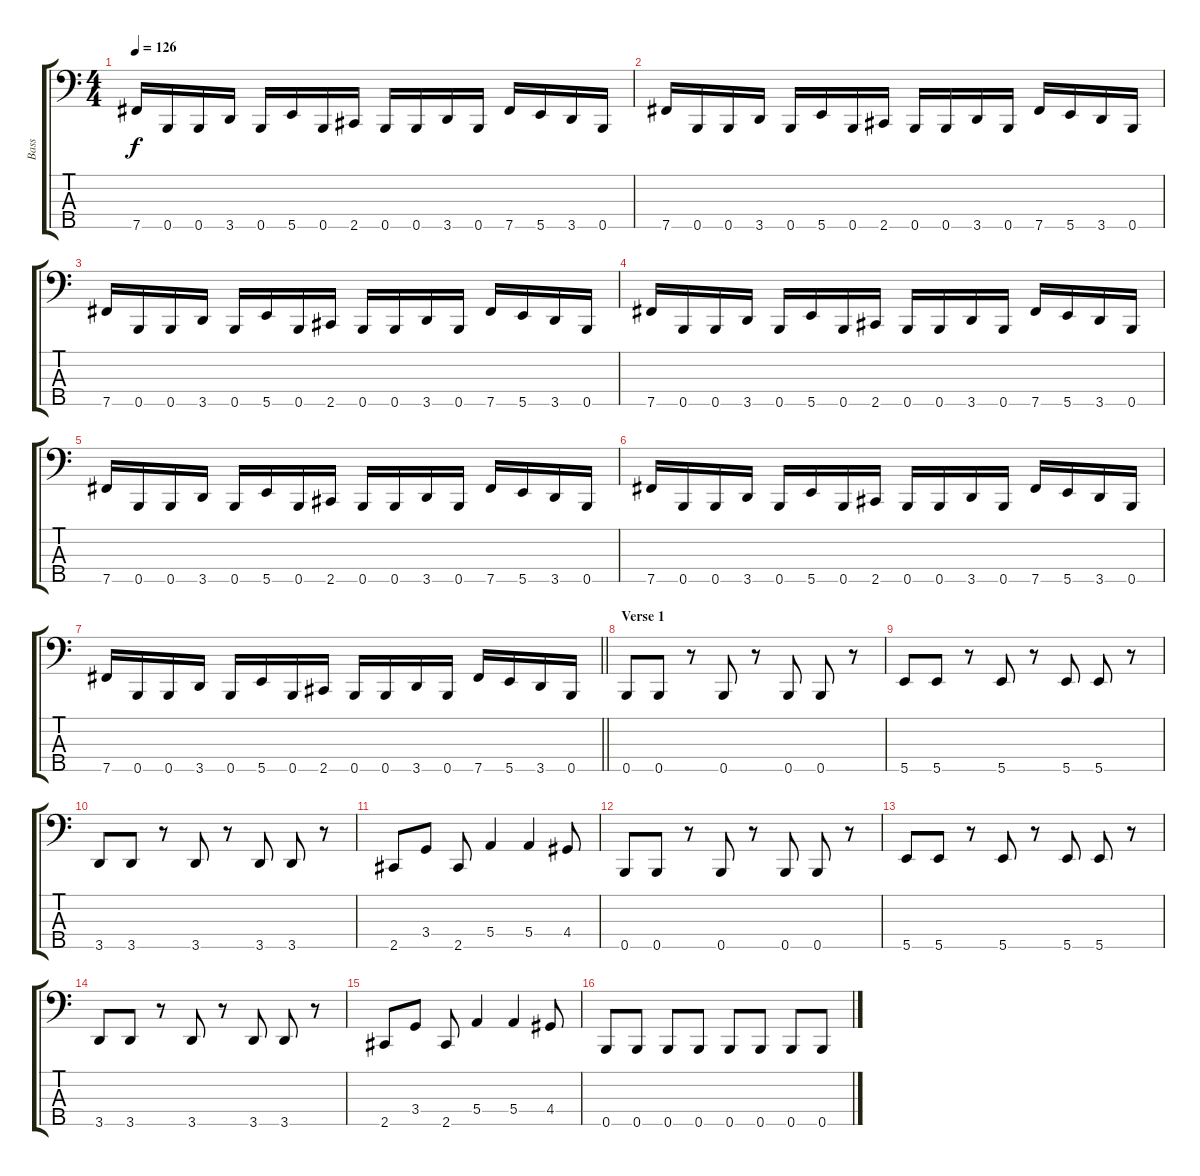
\track ("Bass" "Bass") {instrument electricbassfinger}
\staff {score tabs}
\tuning (G2 D2 A1 E1 B0) {hide}
\ts (4 4)
\tempo 126
\clef f4
\ks c
7.5.16{dy f} 0.5.16 0.5.16 3.5.16 0.5.16 5.5.16 0.5.16 2.5.16 0.5.16 0.5.16 3.5.16 0.5.16 7.5.16 5.5.16 3.5.16 0.5.16 |
7.5.16 0.5.16 0.5.16 3.5.16 0.5.16 5.5.16 0.5.16 2.5.16 0.5.16 0.5.16 3.5.16 0.5.16 7.5.16 5.5.16 3.5.16 0.5.16 |
7.5.16 0.5.16 0.5.16 3.5.16 0.5.16 5.5.16 0.5.16 2.5.16 0.5.16 0.5.16 3.5.16 0.5.16 7.5.16 5.5.16 3.5.16 0.5.16 |
7.5.16 0.5.16 0.5.16 3.5.16 0.5.16 5.5.16 0.5.16 2.5.16 0.5.16 0.5.16 3.5.16 0.5.16 7.5.16 5.5.16 3.5.16 0.5.16 |
7.5.16 0.5.16 0.5.16 3.5.16 0.5.16 5.5.16 0.5.16 2.5.16 0.5.16 0.5.16 3.5.16 0.5.16 7.5.16 5.5.16 3.5.16 0.5.16 |
7.5.16 0.5.16 0.5.16 3.5.16 0.5.16 5.5.16 0.5.16 2.5.16 0.5.16 0.5.16 3.5.16 0.5.16 7.5.16 5.5.16 3.5.16 0.5.16 |
\barLineRight lightlight
7.5.16 0.5.16 0.5.16 3.5.16 0.5.16 5.5.16 0.5.16 2.5.16 0.5.16 0.5.16 3.5.16 0.5.16 7.5.16 5.5.16 3.5.16 0.5.16 |
\section ("" "Verse 1")
0.5.8 0.5.8 r.8 0.5.8 r.8 0.5.8 0.5.8 r.8 |
5.5.8 5.5.8 r.8 5.5.8 r.8 5.5.8 5.5.8 r.8 |
3.5.8 3.5.8 r.8 3.5.8 r.8 3.5.8 3.5.8 r.8 |
2.5.8 3.4.8 2.5.8 5.4.4 5.4.4 4.4.8 |
0.5.8 0.5.8 r.8 0.5.8 r.8 0.5.8 0.5.8 r.8 |
5.5.8 5.5.8 r.8 5.5.8 r.8 5.5.8 5.5.8 r.8 |
3.5.8 3.5.8 r.8 3.5.8 r.8 3.5.8 3.5.8 r.8 |
2.5.8 3.4.8 2.5.8 5.4.4 5.4.4 4.4.8 |
0.5.8 0.5.8 0.5.8 0.5.8 0.5.8 0.5.8 0.5.8 0.5.8
